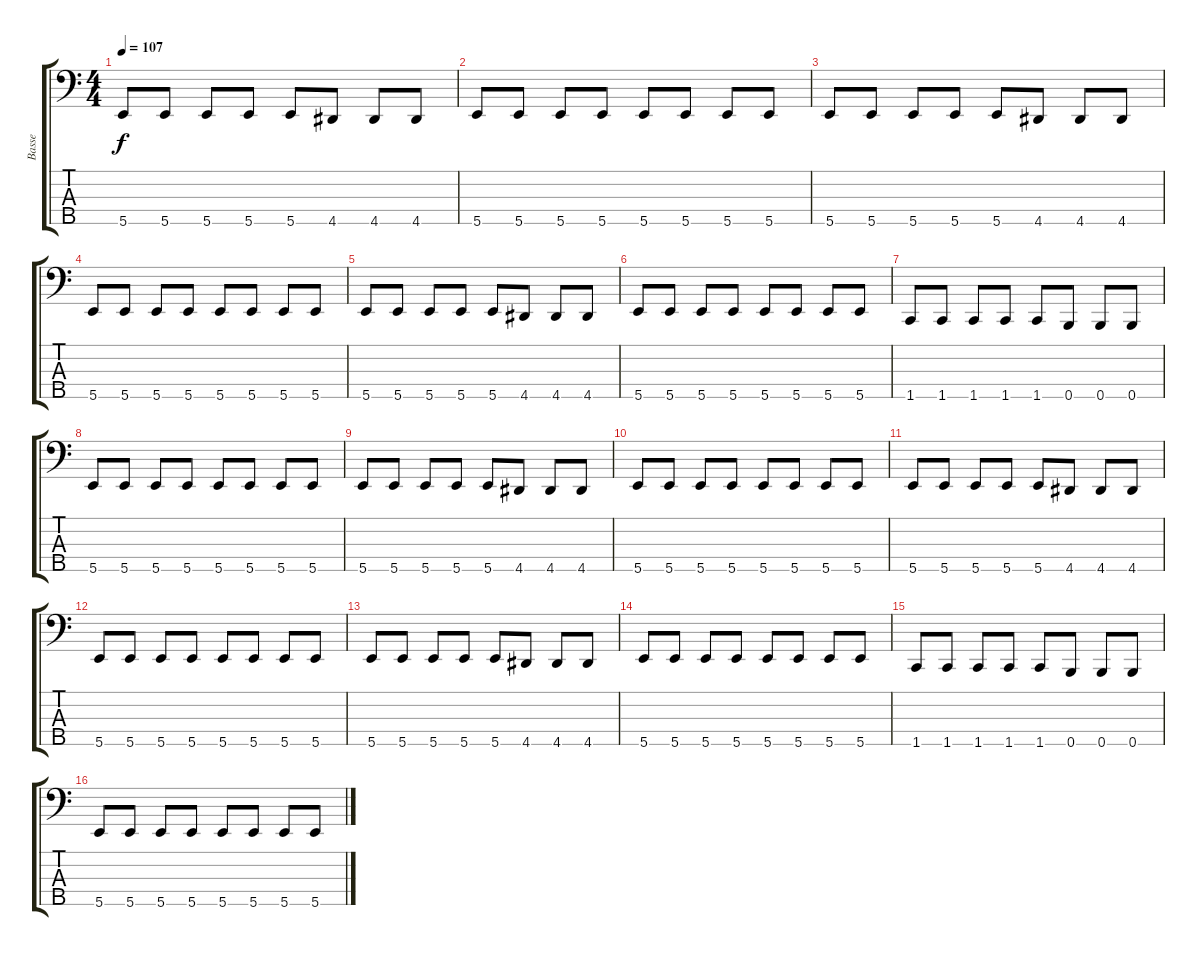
\track ("Basse" "Basse") {instrument electricbassfinger}
\staff {score tabs}
\tuning (G2 D2 A1 E1 B0) {hide}
\ts (4 4)
\tempo 107
\clef f4
\ks c
5.5.8{dy f} 5.5.8 5.5.8 5.5.8 5.5.8 4.5.8 4.5.8 4.5.8 |
5.5.8 5.5.8 5.5.8 5.5.8 5.5.8 5.5.8 5.5.8 5.5.8 |
5.5.8 5.5.8 5.5.8 5.5.8 5.5.8 4.5.8 4.5.8 4.5.8 |
5.5.8 5.5.8 5.5.8 5.5.8 5.5.8 5.5.8 5.5.8 5.5.8 |
5.5.8 5.5.8 5.5.8 5.5.8 5.5.8 4.5.8 4.5.8 4.5.8 |
5.5.8 5.5.8 5.5.8 5.5.8 5.5.8 5.5.8 5.5.8 5.5.8 |
1.5.8 1.5.8 1.5.8 1.5.8 1.5.8 0.5.8 0.5.8 0.5.8 |
5.5.8 5.5.8 5.5.8 5.5.8 5.5.8 5.5.8 5.5.8 5.5.8 |
5.5.8 5.5.8 5.5.8 5.5.8 5.5.8 4.5.8 4.5.8 4.5.8 |
5.5.8 5.5.8 5.5.8 5.5.8 5.5.8 5.5.8 5.5.8 5.5.8 |
5.5.8 5.5.8 5.5.8 5.5.8 5.5.8 4.5.8 4.5.8 4.5.8 |
5.5.8 5.5.8 5.5.8 5.5.8 5.5.8 5.5.8 5.5.8 5.5.8 |
5.5.8 5.5.8 5.5.8 5.5.8 5.5.8 4.5.8 4.5.8 4.5.8 |
5.5.8 5.5.8 5.5.8 5.5.8 5.5.8 5.5.8 5.5.8 5.5.8 |
1.5.8 1.5.8 1.5.8 1.5.8 1.5.8 0.5.8 0.5.8 0.5.8 |
5.5.8 5.5.8 5.5.8 5.5.8 5.5.8 5.5.8 5.5.8 5.5.8
